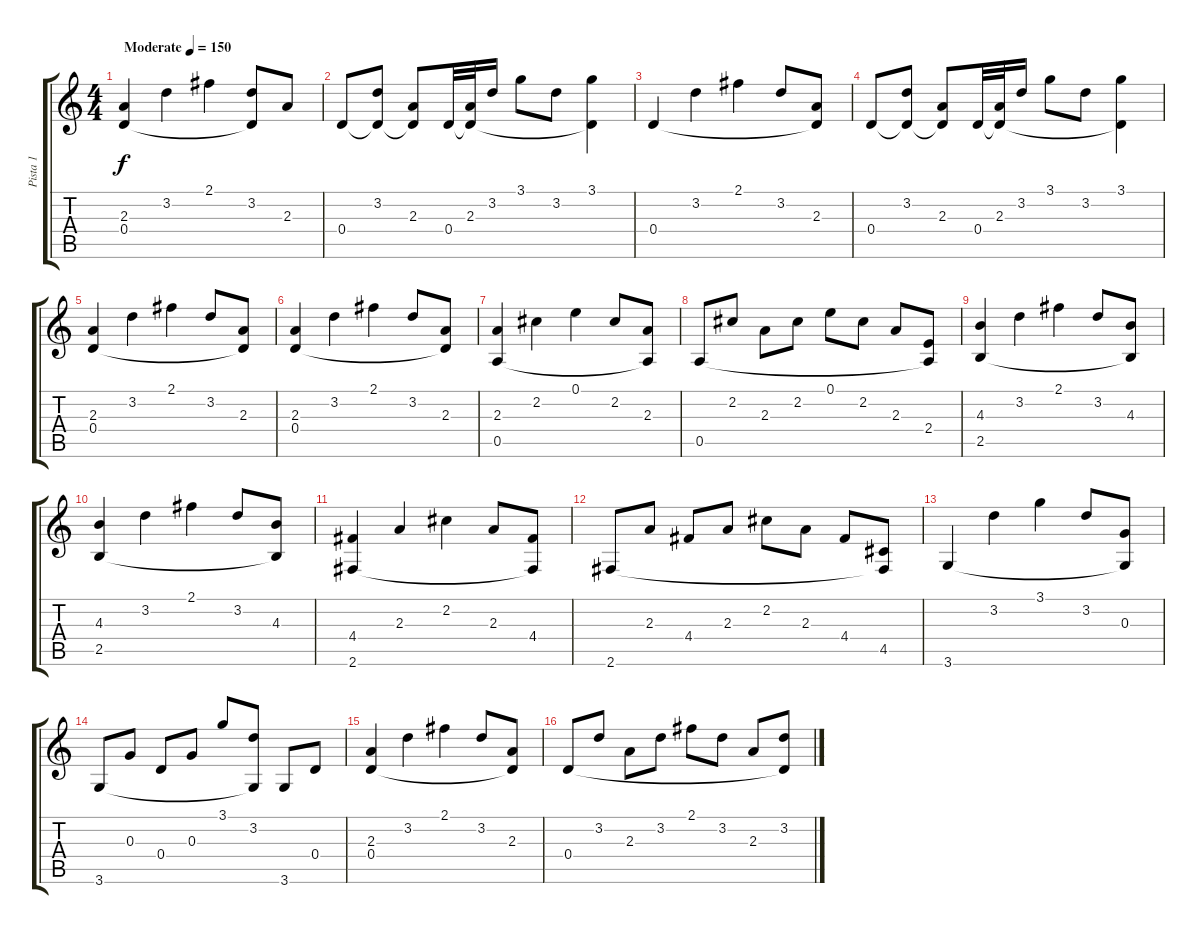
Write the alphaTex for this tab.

\track ("Pista 1" "Pista 1") {instrument acousticguitarsteel}
\staff {score tabs}
\tuning (E4 B3 G3 D3 A2 E2) {hide}
\ts (4 4)
\tempo (150 "Moderate")
\clef g2
\ks c
(2.3 0.4).4{dy f instrument acousticguitarsteel} 3.2.4 2.1.4 (3.2 0.4{t}).8 2.3.8 |
0.4.8 (3.2 0.4{t}).8 (2.3 0.4{t}).8 0.4.32 (2.3 0.4{t}).32 3.2.16 3.1.8 3.2.8 (3.1 0.4{t}).4 |
0.4.4 3.2.4 2.1.4 3.2.8 (2.3 0.4{t}).8 |
0.4.8 (3.2 0.4{t}).8 (2.3 0.4{t}).8 0.4.32 (2.3 0.4{t}).32 3.2.16 3.1.8 3.2.8 (3.1 0.4{t}).4 |
(2.3 0.4).4 3.2.4 2.1.4 3.2.8 (2.3 0.4{t}).8 |
(2.3 0.4).4 3.2.4 2.1.4 3.2.8 (2.3 0.4{t}).8 |
(2.3 0.5).4 2.2.4 0.1.4 2.2.8 (2.3 0.5{t}).8 |
0.5.8 2.2.8 2.3.8 2.2.8 0.1.8 2.2.8 2.3.8 (2.4 0.5{t}).8 |
(4.3 2.5).4 3.2.4 2.1.4 3.2.8 (4.3 2.5{t}).8 |
(4.3 2.5).4 3.2.4 2.1.4 3.2.8 (4.3 2.5{t}).8 |
(4.4 2.6).4 2.3.4 2.2.4 2.3.8 (4.4 2.6{t}).8 |
2.6.8 2.3.8 4.4.8 2.3.8 2.2.8 2.3.8 4.4.8 (4.5 2.6{t}).8 |
3.6.4 3.2.4 3.1.4 3.2.8 (0.3 3.6{t}).8 |
3.6.8 0.3.8 0.4.8 0.3.8 3.1.8 (3.2 3.6{t}).8 3.6.8 0.4.8 |
(2.3 0.4).4 3.2.4 2.1.4 3.2.8 (2.3 0.4{t}).8 |
0.4.8 3.2.8 2.3.8 3.2.8 2.1.8 3.2.8 2.3.8 (3.2 0.4{t}).8
